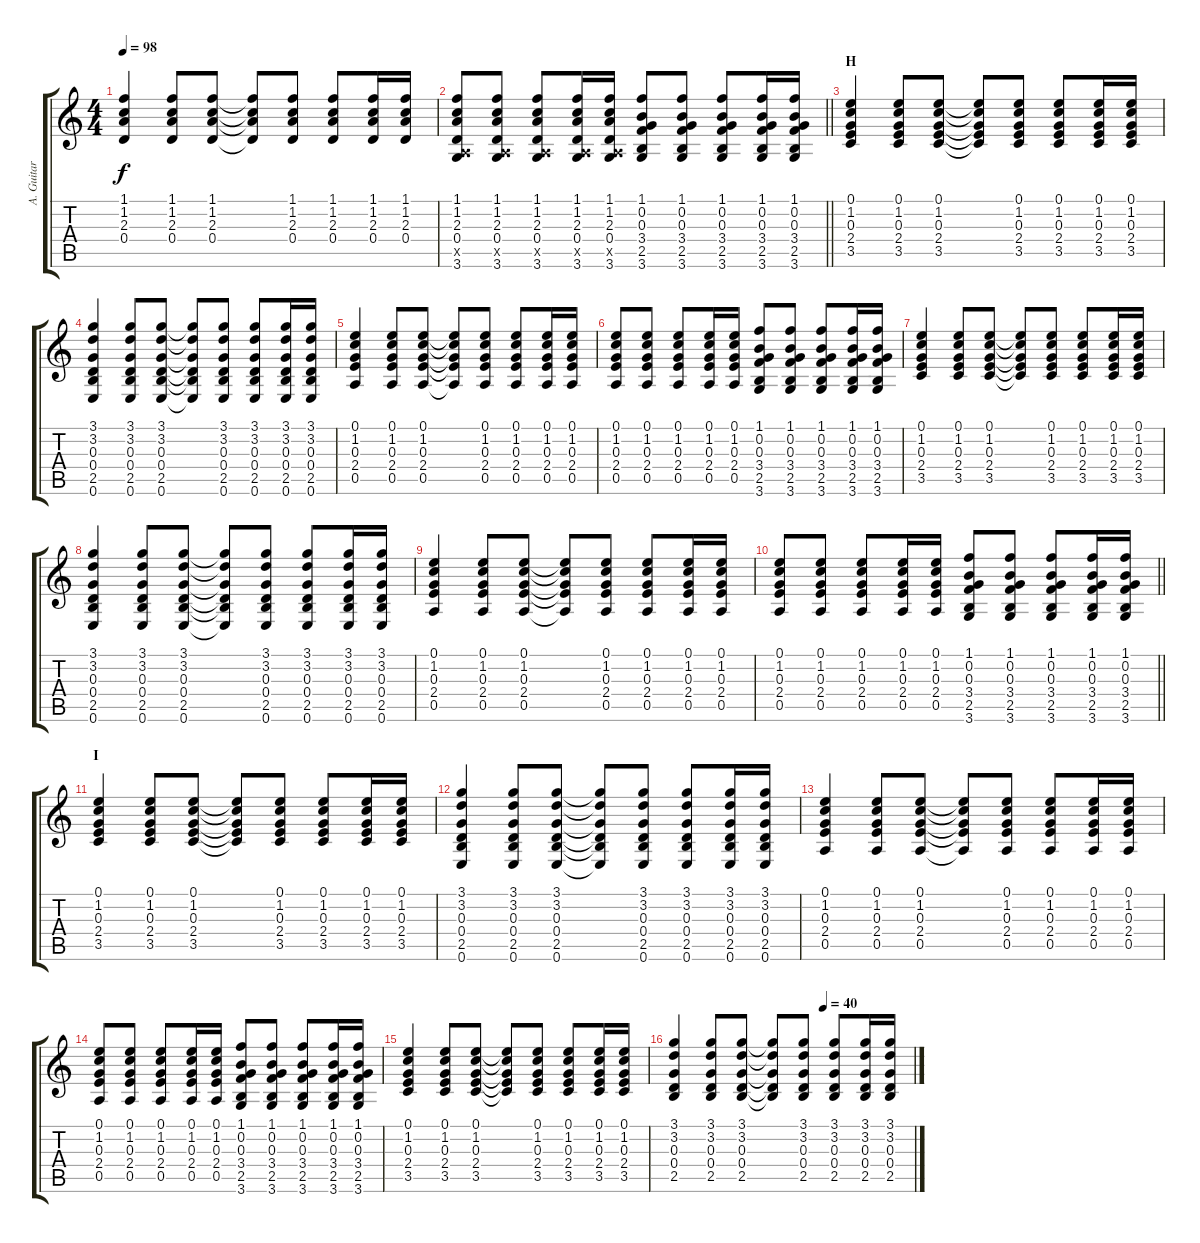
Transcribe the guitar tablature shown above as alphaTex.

\track ("A. Guitar" "A. Guitar") {instrument acousticguitarsteel}
\staff {score tabs}
\tuning (E4 B3 G3 D3 A2 E2) {hide}
\ts (4 4)
\tempo 98
\clef g2
\ks c
(1.1 1.2 2.3 0.4).4{dy f} (1.1 1.2 2.3 0.4).8 (1.1 1.2 2.3 0.4).8 (1.1{t} 1.2{t} 2.3{t} 0.4{t}).8 (1.1 1.2 2.3 0.4).8 (1.1 1.2 2.3 0.4).8 (1.1 1.2 2.3 0.4).16 (1.1 1.2 2.3 0.4).16 |
\barLineRight lightlight
(1.1 1.2 2.3 0.4 0.5{x} 3.6).8 (1.1 1.2 2.3 0.4 0.5{x} 3.6).8 (1.1 1.2 2.3 0.4 0.5{x} 3.6).8 (1.1 1.2 2.3 0.4 0.5{x} 3.6).16 (1.1 1.2 2.3 0.4 0.5{x} 3.6).16 (1.1 0.2 0.3 3.4 2.5 3.6).8 (1.1 0.2 0.3 3.4 2.5 3.6).8 (1.1 0.2 0.3 3.4 2.5 3.6).8 (1.1 0.2 0.3 3.4 2.5 3.6).16 (1.1 0.2 0.3 3.4 2.5 3.6).16 |
\section ("" "H")
(0.1 1.2 0.3 2.4 3.5).4 (0.1 1.2 0.3 2.4 3.5).8 (0.1 1.2 0.3 2.4 3.5).8 (0.1{t} 1.2{t} 0.3{t} 2.4{t} 3.5{t}).8 (0.1 1.2 0.3 2.4 3.5).8 (0.1 1.2 0.3 2.4 3.5).8 (0.1 1.2 0.3 2.4 3.5).16 (0.1 1.2 0.3 2.4 3.5).16 |
(3.1 3.2 0.3 0.4 2.5 0.6).4 (3.1 3.2 0.3 0.4 2.5 0.6).8 (3.1 3.2 0.3 0.4 2.5 0.6).8 (3.1{t} 3.2{t} 0.3{t} 0.4{t} 2.5{t} 0.6{t}).8 (3.1 3.2 0.3 0.4 2.5 0.6).8 (3.1 3.2 0.3 0.4 2.5 0.6).8 (3.1 3.2 0.3 0.4 2.5 0.6).16 (3.1 3.2 0.3 0.4 2.5 0.6).16 |
(0.1 1.2 0.3 2.4 0.5).4 (0.1 1.2 0.3 2.4 0.5).8 (0.1 1.2 0.3 2.4 0.5).8 (0.1{t} 1.2{t} 0.3{t} 2.4{t} 0.5{t}).8 (0.1 1.2 0.3 2.4 0.5).8 (0.1 1.2 0.3 2.4 0.5).8 (0.1 1.2 0.3 2.4 0.5).16 (0.1 1.2 0.3 2.4 0.5).16 |
(0.1 1.2 0.3 2.4 0.5).8 (0.1 1.2 0.3 2.4 0.5).8 (0.1 1.2 0.3 2.4 0.5).8 (0.1 1.2 0.3 2.4 0.5).16 (0.1 1.2 0.3 2.4 0.5).16 (1.1 0.2 0.3 3.4 2.5 3.6).8 (1.1 0.2 0.3 3.4 2.5 3.6).8 (1.1 0.2 0.3 3.4 2.5 3.6).8 (1.1 0.2 0.3 3.4 2.5 3.6).16 (1.1 0.2 0.3 3.4 2.5 3.6).16 |
(0.1 1.2 0.3 2.4 3.5).4 (0.1 1.2 0.3 2.4 3.5).8 (0.1 1.2 0.3 2.4 3.5).8 (0.1{t} 1.2{t} 0.3{t} 2.4{t} 3.5{t}).8 (0.1 1.2 0.3 2.4 3.5).8 (0.1 1.2 0.3 2.4 3.5).8 (0.1 1.2 0.3 2.4 3.5).16 (0.1 1.2 0.3 2.4 3.5).16 |
(3.1 3.2 0.3 0.4 2.5 0.6).4 (3.1 3.2 0.3 0.4 2.5 0.6).8 (3.1 3.2 0.3 0.4 2.5 0.6).8 (3.1{t} 3.2{t} 0.3{t} 0.4{t} 2.5{t} 0.6{t}).8 (3.1 3.2 0.3 0.4 2.5 0.6).8 (3.1 3.2 0.3 0.4 2.5 0.6).8 (3.1 3.2 0.3 0.4 2.5 0.6).16 (3.1 3.2 0.3 0.4 2.5 0.6).16 |
(0.1 1.2 0.3 2.4 0.5).4 (0.1 1.2 0.3 2.4 0.5).8 (0.1 1.2 0.3 2.4 0.5).8 (0.1{t} 1.2{t} 0.3{t} 2.4{t} 0.5{t}).8 (0.1 1.2 0.3 2.4 0.5).8 (0.1 1.2 0.3 2.4 0.5).8 (0.1 1.2 0.3 2.4 0.5).16 (0.1 1.2 0.3 2.4 0.5).16 |
\barLineRight lightlight
(0.1 1.2 0.3 2.4 0.5).8 (0.1 1.2 0.3 2.4 0.5).8 (0.1 1.2 0.3 2.4 0.5).8 (0.1 1.2 0.3 2.4 0.5).16 (0.1 1.2 0.3 2.4 0.5).16 (1.1 0.2 0.3 3.4 2.5 3.6).8 (1.1 0.2 0.3 3.4 2.5 3.6).8 (1.1 0.2 0.3 3.4 2.5 3.6).8 (1.1 0.2 0.3 3.4 2.5 3.6).16 (1.1 0.2 0.3 3.4 2.5 3.6).16 |
\section ("" "I")
(0.1 1.2 0.3 2.4 3.5).4 (0.1 1.2 0.3 2.4 3.5).8 (0.1 1.2 0.3 2.4 3.5).8 (0.1{t} 1.2{t} 0.3{t} 2.4{t} 3.5{t}).8 (0.1 1.2 0.3 2.4 3.5).8 (0.1 1.2 0.3 2.4 3.5).8 (0.1 1.2 0.3 2.4 3.5).16 (0.1 1.2 0.3 2.4 3.5).16 |
(3.1 3.2 0.3 0.4 2.5 0.6).4 (3.1 3.2 0.3 0.4 2.5 0.6).8 (3.1 3.2 0.3 0.4 2.5 0.6).8 (3.1{t} 3.2{t} 0.3{t} 0.4{t} 2.5{t} 0.6{t}).8 (3.1 3.2 0.3 0.4 2.5 0.6).8 (3.1 3.2 0.3 0.4 2.5 0.6).8 (3.1 3.2 0.3 0.4 2.5 0.6).16 (3.1 3.2 0.3 0.4 2.5 0.6).16 |
(0.1 1.2 0.3 2.4 0.5).4 (0.1 1.2 0.3 2.4 0.5).8 (0.1 1.2 0.3 2.4 0.5).8 (0.1{t} 1.2{t} 0.3{t} 2.4{t} 0.5{t}).8 (0.1 1.2 0.3 2.4 0.5).8 (0.1 1.2 0.3 2.4 0.5).8 (0.1 1.2 0.3 2.4 0.5).16 (0.1 1.2 0.3 2.4 0.5).16 |
(0.1 1.2 0.3 2.4 0.5).8 (0.1 1.2 0.3 2.4 0.5).8 (0.1 1.2 0.3 2.4 0.5).8 (0.1 1.2 0.3 2.4 0.5).16 (0.1 1.2 0.3 2.4 0.5).16 (1.1 0.2 0.3 3.4 2.5 3.6).8 (1.1 0.2 0.3 3.4 2.5 3.6).8 (1.1 0.2 0.3 3.4 2.5 3.6).8 (1.1 0.2 0.3 3.4 2.5 3.6).16 (1.1 0.2 0.3 3.4 2.5 3.6).16 |
(0.1 1.2 0.3 2.4 3.5).4 (0.1 1.2 0.3 2.4 3.5).8 (0.1 1.2 0.3 2.4 3.5).8 (0.1{t} 1.2{t} 0.3{t} 2.4{t} 3.5{t}).8 (0.1 1.2 0.3 2.4 3.5).8 (0.1 1.2 0.3 2.4 3.5).8 (0.1 1.2 0.3 2.4 3.5).16 (0.1 1.2 0.3 2.4 3.5).16 |
\tempo (40 0.625)
(3.1 3.2 0.3 0.4 2.5).4 (3.1 3.2 0.3 0.4 2.5).8 (3.1 3.2 0.3 0.4 2.5).8 (3.1{t} 3.2{t} 0.3{t} 0.4{t} 2.5{t}).8 (3.1 3.2 0.3 0.4 2.5).8 (3.1 3.2 0.3 0.4 2.5).8 (3.1 3.2 0.3 0.4 2.5).16 (3.1 3.2 0.3 0.4 2.5).16
